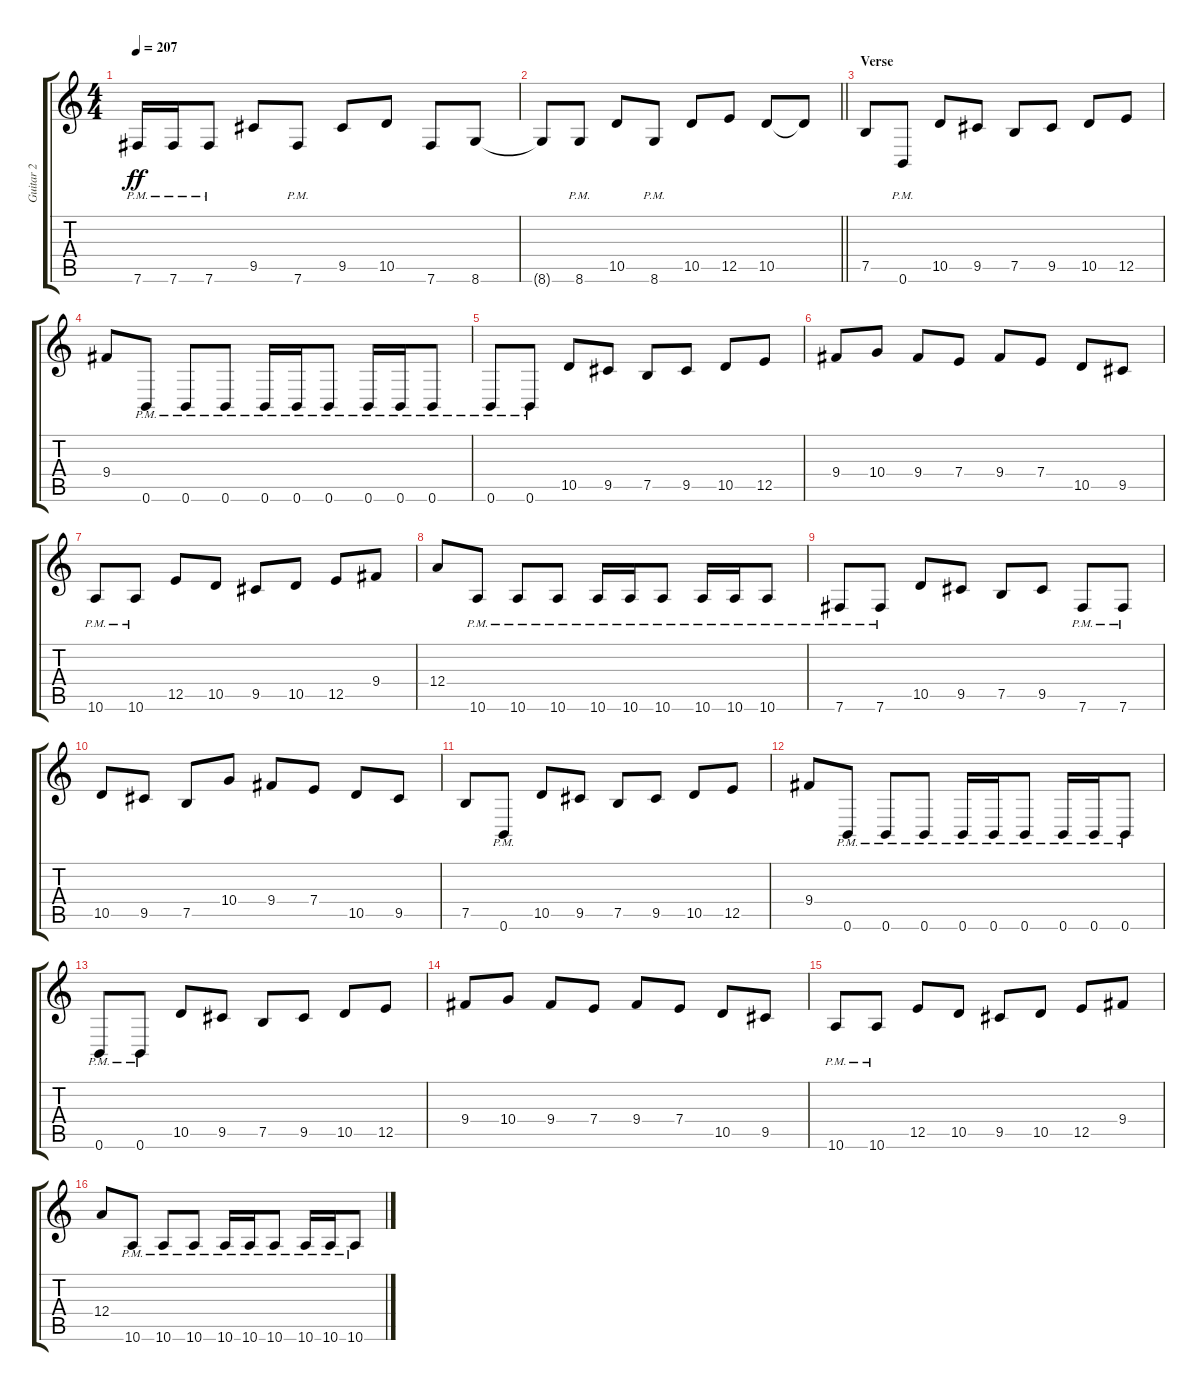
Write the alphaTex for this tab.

\track ("Guitar 2" "Guitar 2") {instrument distortionguitar}
\staff {score tabs}
\tuning (B3 Gb3 D3 A2 E2 B1) {hide}
\ts (4 4)
\tempo 207
\clef g2
\ks c
7.6{pm}.16{dy ff} 7.6{pm}.16 7.6{pm}.8 9.5.8 7.6{pm}.8 9.5.8 10.5.8 7.6.8 8.6.8 |
\barLineRight lightlight
8.6{t}.8 8.6{pm}.8 10.5.8 8.6{pm}.8 10.5.8 12.5.8 10.5.8 10.5{t}.8 |
\section ("" "Verse")
7.5.8 0.6{pm}.8 10.5.8 9.5.8 7.5.8 9.5.8 10.5.8 12.5.8 |
9.4.8 0.6{pm}.8 0.6{pm}.8 0.6{pm}.8 0.6{pm}.16 0.6{pm}.16 0.6{pm}.8 0.6{pm}.16 0.6{pm}.16 0.6{pm}.8 |
0.6{pm}.8 0.6{pm}.8 10.5.8 9.5.8 7.5.8 9.5.8 10.5.8 12.5.8 |
9.4.8 10.4.8 9.4.8 7.4.8 9.4.8 7.4.8 10.5.8 9.5.8 |
10.6{pm}.8 10.6{pm}.8 12.5.8 10.5.8 9.5.8 10.5.8 12.5.8 9.4.8 |
12.4.8 10.6{pm}.8 10.6{pm}.8 10.6{pm}.8 10.6{pm}.16 10.6{pm}.16 10.6{pm}.8 10.6{pm}.16 10.6{pm}.16 10.6{pm}.8 |
7.6{pm}.8 7.6{pm}.8 10.5.8 9.5.8 7.5.8 9.5.8 7.6{pm}.8 7.6{pm}.8 |
10.5.8 9.5.8 7.5.8 10.4.8 9.4.8 7.4.8 10.5.8 9.5.8 |
7.5.8 0.6{pm}.8 10.5.8 9.5.8 7.5.8 9.5.8 10.5.8 12.5.8 |
9.4.8 0.6{pm}.8 0.6{pm}.8 0.6{pm}.8 0.6{pm}.16 0.6{pm}.16 0.6{pm}.8 0.6{pm}.16 0.6{pm}.16 0.6{pm}.8 |
0.6{pm}.8 0.6{pm}.8 10.5.8 9.5.8 7.5.8 9.5.8 10.5.8 12.5.8 |
9.4.8 10.4.8 9.4.8 7.4.8 9.4.8 7.4.8 10.5.8 9.5.8 |
10.6{pm}.8 10.6{pm}.8 12.5.8 10.5.8 9.5.8 10.5.8 12.5.8 9.4.8 |
12.4.8 10.6{pm}.8 10.6{pm}.8 10.6{pm}.8 10.6{pm}.16 10.6{pm}.16 10.6{pm}.8 10.6{pm}.16 10.6{pm}.16 10.6{pm}.8
